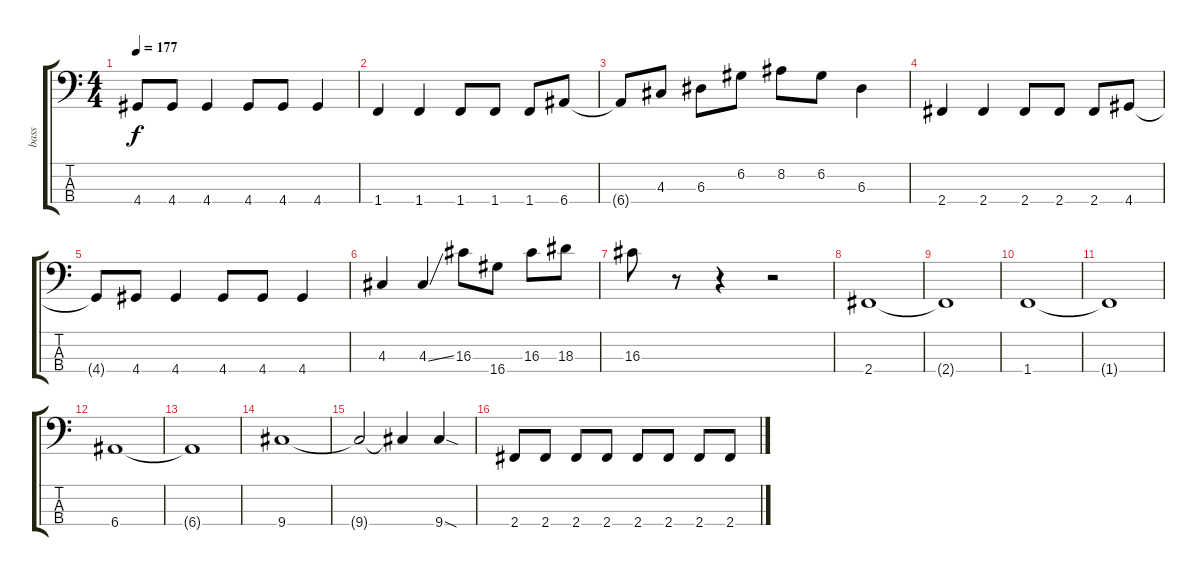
\track ("bass" "bass") {instrument electricbasspick}
\staff {score tabs}
\tuning (G2 D2 A1 E1) {hide}
\ts (4 4)
\tempo 177
\clef f4
\ks c
4.4{t}.8{dy f} 4.4.8 4.4.4 4.4.8 4.4.8 4.4.4 |
1.4.4 1.4.4 1.4.8 1.4.8 1.4.8 6.4.8 |
6.4{t}.8 4.3.8 6.3.8 6.2.8 8.2.8 6.2.8 6.3.4 |
2.4.4 2.4.4 2.4.8 2.4.8 2.4.8 4.4.8 |
4.4{t}.8 4.4.8 4.4.4 4.4.8 4.4.8 4.4.4 |
4.3.4 4.3{ss}.4 16.3.8 16.4.8 16.3.8 18.3.8 |
16.3.8 r.8 r.4 r.2 |
\section ("" "")
2.4.1 |
2.4{t}.1 |
1.4.1 |
1.4{t}.1 |
6.4.1 |
6.4{t}.1 |
9.4.1 |
9.4{t}.2 9.4{t}.4 9.4{sod}.4 |
\section ("" "")
2.4.8 2.4.8 2.4.8 2.4.8 2.4.8 2.4.8 2.4.8 2.4.8
